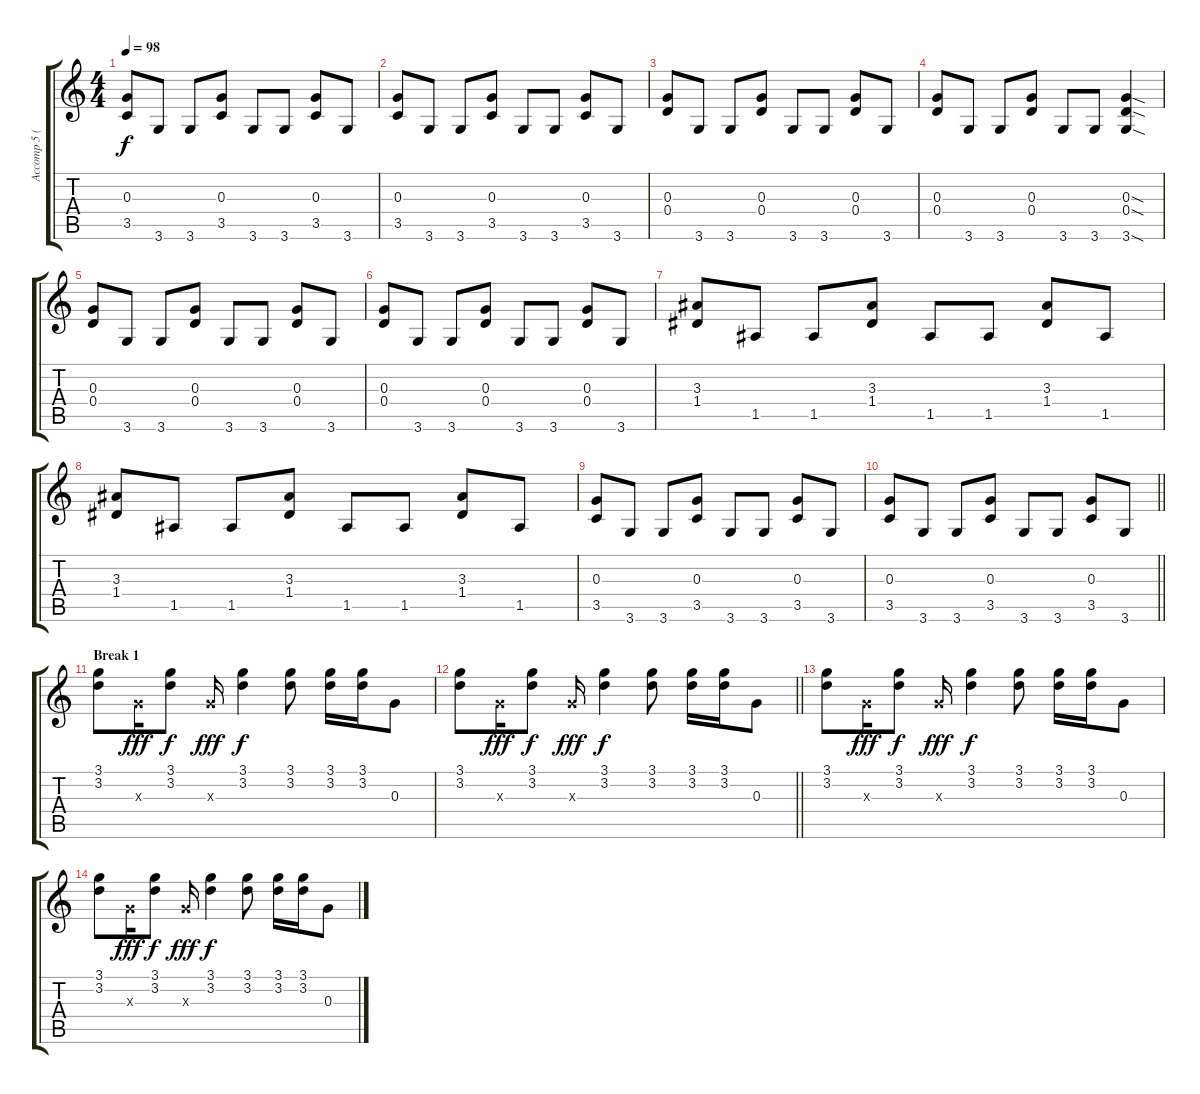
\track ("Accomp 5 (DstGuitar)" "Accomp 5 (") {instrument distortionguitar}
\staff {score tabs}
\tuning (E4 B3 G3 D3 A2 E2) {hide}
\ts (4 4)
\tempo 98
\clef g2
\ks c
(0.3 3.5).8{dy f} 3.6.8 3.6.8 (0.3 3.5).8 3.6.8 3.6.8 (0.3 3.5).8 3.6.8 |
(0.3 3.5).8 3.6.8 3.6.8 (0.3 3.5).8 3.6.8 3.6.8 (0.3 3.5).8 3.6.8 |
(0.3 0.4).8 3.6.8 3.6.8 (0.3 0.4).8 3.6.8 3.6.8 (0.3 0.4).8 3.6.8 |
(0.3 0.4).8 3.6.8 3.6.8 (0.3 0.4).8 3.6.8 3.6.8 (0.3{sod} 0.4{sod} 3.6{sod}).4 |
(0.3 0.4).8 3.6.8 3.6.8 (0.3 0.4).8 3.6.8 3.6.8 (0.3 0.4).8 3.6.8 |
(0.3 0.4).8 3.6.8 3.6.8 (0.3 0.4).8 3.6.8 3.6.8 (0.3 0.4).8 3.6.8 |
(3.3 1.4).8 1.5.8 1.5.8 (3.3 1.4).8 1.5.8 1.5.8 (3.3 1.4).8 1.5.8 |
(3.3 1.4).8 1.5.8 1.5.8 (3.3 1.4).8 1.5.8 1.5.8 (3.3 1.4).8 1.5.8 |
(0.3 3.5).8 3.6.8 3.6.8 (0.3 3.5).8 3.6.8 3.6.8 (0.3 3.5).8 3.6.8 |
\barLineRight lightlight
(0.3 3.5).8 3.6.8 3.6.8 (0.3 3.5).8 3.6.8 3.6.8 (0.3 3.5).8 3.6.8 |
\section ("" "Break 1")
(3.1 3.2).8 0.3{x}.16{dy fff} (3.1 3.2).8{dy f} 0.3{x}.16{dy fff} (3.1 3.2).4{dy f} (3.1 3.2).8 (3.1 3.2).16 (3.1 3.2).16 0.3.8 |
\barLineRight lightlight
(3.1 3.2).8{volume 13} 0.3{x}.16{dy fff} (3.1 3.2).8{dy f} 0.3{x}.16{dy fff} (3.1 3.2).4{dy f} (3.1 3.2).8 (3.1 3.2).16 (3.1 3.2).16 0.3.8 |
(3.1 3.2).8 0.3{x}.16{dy fff} (3.1 3.2).8{dy f} 0.3{x}.16{dy fff} (3.1 3.2).4{dy f} (3.1 3.2).8 (3.1 3.2).16 (3.1 3.2).16 0.3.8 |
(3.1 3.2).8 0.3{x}.16{dy fff} (3.1 3.2).8{dy f} 0.3{x}.16{dy fff} (3.1 3.2).4{dy f} (3.1 3.2).8 (3.1 3.2).16 (3.1 3.2).16 0.3.8
